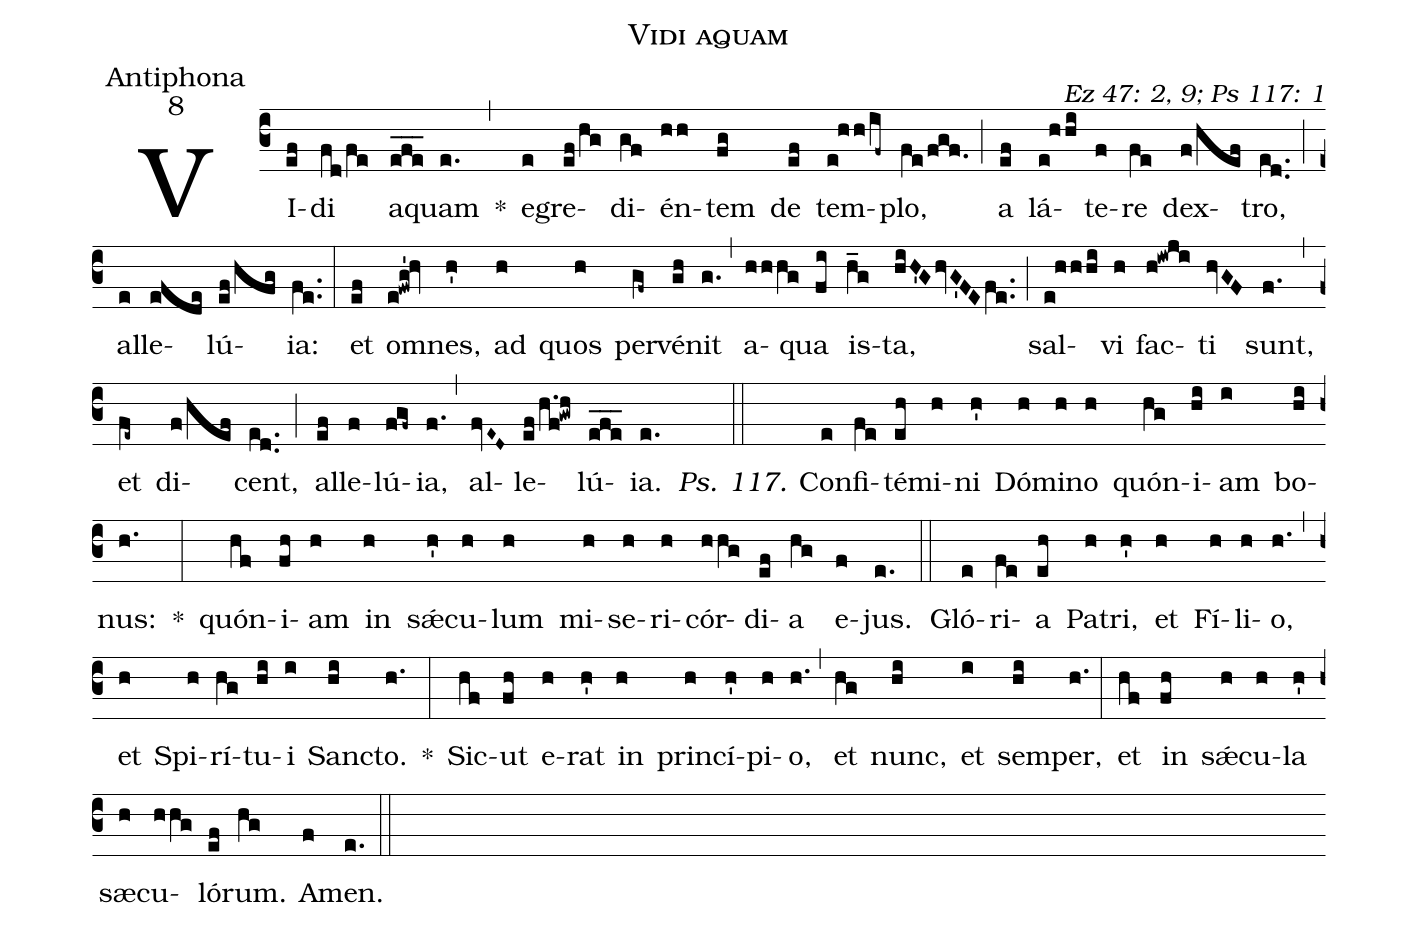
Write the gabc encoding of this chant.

name: Vidi aquam;
office-part: Antiphona;
mode: 8;
commentary: Ez 47: 2, 9; Ps 117: 1;
%%
(c3) VI(ef)di(fd/fe) a(efe___)quam(e.) *(,) e(e)gre(ef/hg)di(gf)én(hh)tem(fg) de(ef) tem(e!hh/if~)plo,(fe/fgf.) (;) a(ef) lá(e!hhi)te(f)re(fe) dex(f/hef)tro,(ed..) (;) al(e)le(efde)lú(ef/hfg)ia:(fe..) (:)
et(ef) om(e!fwg'!hv)nes,(h') ad(h) quos(h) per(gf~)vé(gh)nit(g.) (,) a(hhhg)qua(fi) is(h_g)ta,(hiH'G/hvG'FE/fe..) (;) sal(e!hhhi)vi(h) fac(h!iwji)ti(hvGF) sunt,(f.) (,) et(fe~) di(f/hef)cent,(ed..) (;) al(ef)le(f)lú(fgf~)ia,(f.) (,) al(fvE~D~)le(ef/h.f!gwh)lú(efe___)ia.(e.) (::)
<i>Ps. 117.</i> Con(e)fi(fe)té(eh)mi(h)ni(h') Dó(h)mi(h)no(h) quón(hg)i(hi)am(i) bo(hi)nus:(h.) *(:)
quón(hf)i(fh)am(h) in(h) sǽ(h')cu(h)lum(h) mi(h)se(h)ri(h)cór(hhg)di(ef)a(hg) e(f)jus.(e.) (::)
Gló(e)ri(fe)a(eh) Pa(h)tri,(h') et(h) Fí(h)li(h)o,(h.) (,) et(h) Spi(h)rí(hg)tu(hi)i(i) Sanc(hi)to.(h.) *(:)
Sic(hf)ut(fh) e(h)rat(h') in(h) prin(h)cí(h')pi(h)o,(h.) (,) et(hg) nunc,(hi) et(i) sem(hi)per,(h.) (:)
et(hf) in(fh) sǽ(h)cu(h)la(h') sæ(h)cu(hhg)ló(ef)rum.(hg) A(f)men.(e.) (::)
